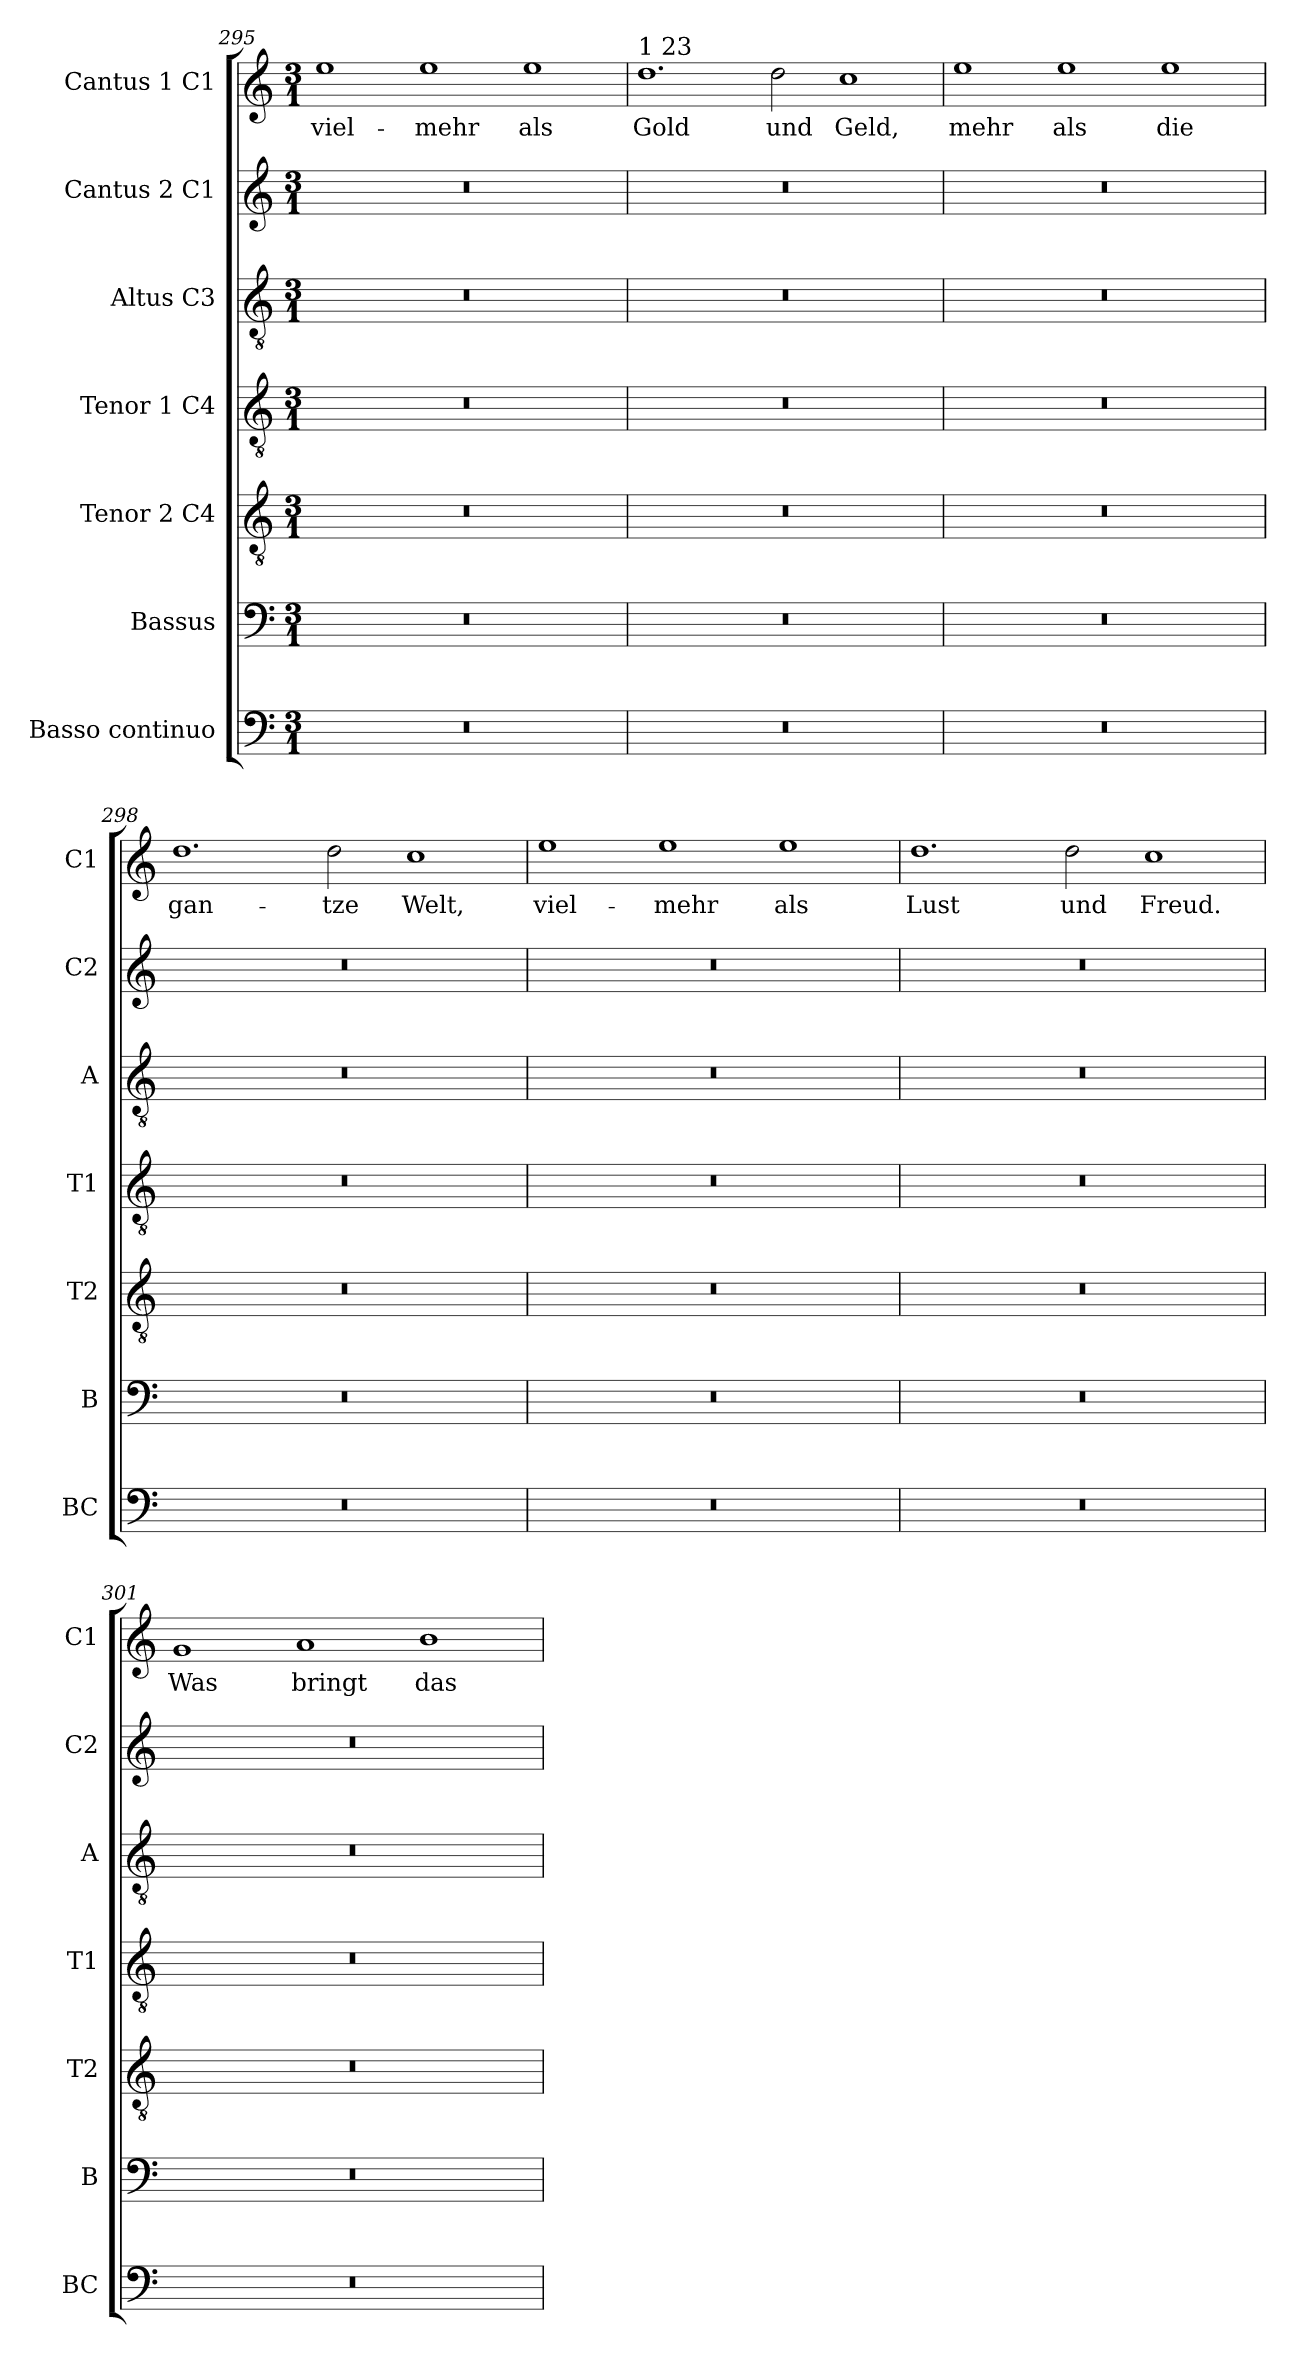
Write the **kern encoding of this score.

**kern	**kern	**kern	**kern	**kern	**kern	**kern	**text
*part7	*part6	*part5	*part4	*part3	*part2	*part1	*part1
*staff7	*staff6	*staff5	*staff4	*staff3	*staff2	*staff1	*staff1
*I"Basso continuo	*I"Bassus	*I"Tenor 2 C4	*I"Tenor 1 C4	*I"Altus C3	*I"Cantus 2 C1	*I"Cantus 1 C1	*
*I'BC	*I'B	*I'T2	*I'T1	*I'A	*I'C2	*I'C1	*
*clefF4	*clefF4	*clefGv2	*clefGv2	*clefGv2	*clefG2	*clefG2	*
*ITrd7c12	*	*	*	*	*	*	*
*k[]	*k[]	*k[]	*k[]	*k[]	*k[]	*k[]	*
*C:	*C:	*C:	*C:	*C:	*C:	*C:	*
*M3/1	*M3/1	*M3/1	*M3/1	*M3/1	*M3/1	*M3/1	*
=295	=295	=295	=295	=295	=295	=295	=295
!	!	!	!	!	!	!	!LO:LY:b
0.r	0.r	0.r	0.r	0.r	0.r	1ee	viel-
!	!	!	!	!	!	!	!LO:LY:b
.	.	.	.	.	.	1ee	-mehr
!	!	!	!	!	!	!	!LO:LY:b
.	.	.	.	.	.	1ee	als
!!LO:LB:g=z
=296	=296	=296	=296	=296	=296	=296	=296
!	!	!	!	!	!	!LO:TX:a:t=1 23	!
!	!	!	!	!	!	!	!LO:LY:b
0.r	0.r	0.r	0.r	0.r	0.r	1.dd	Gold
!	!	!	!	!	!	!	!LO:LY:b
.	.	.	.	.	.	2dd\	und
!	!	!	!	!	!	!	!LO:LY:b
.	.	.	.	.	.	1cc	Geld,
=297	=297	=297	=297	=297	=297	=297	=297
!	!	!	!	!	!	!	!LO:LY:b
0.r	0.r	0.r	0.r	0.r	0.r	1ee	mehr
!	!	!	!	!	!	!	!LO:LY:b
.	.	.	.	.	.	1ee	als
!	!	!	!	!	!	!	!LO:LY:b
.	.	.	.	.	.	1ee	die
=298	=298	=298	=298	=298	=298	=298	=298
!	!	!	!	!	!	!	!LO:LY:b
0.r	0.r	0.r	0.r	0.r	0.r	1.dd	gan-
!	!	!	!	!	!	!	!LO:LY:b
.	.	.	.	.	.	2dd\	-tze
!	!	!	!	!	!	!	!LO:LY:b
.	.	.	.	.	.	1cc	Welt,
=299	=299	=299	=299	=299	=299	=299	=299
!	!	!	!	!	!	!	!LO:LY:b
0.r	0.r	0.r	0.r	0.r	0.r	1ee	viel-
!	!	!	!	!	!	!	!LO:LY:b
.	.	.	.	.	.	1ee	-mehr
!	!	!	!	!	!	!	!LO:LY:b
.	.	.	.	.	.	1ee	als
=300	=300	=300	=300	=300	=300	=300	=300
!	!	!	!	!	!	!	!LO:LY:b
0.r	0.r	0.r	0.r	0.r	0.r	1.dd	Lust
!	!	!	!	!	!	!	!LO:LY:b
.	.	.	.	.	.	2dd\	und
!	!	!	!	!	!	!	!LO:LY:b
.	.	.	.	.	.	1cc	Freud.
=301	=301	=301	=301	=301	=301	=301	=301
!	!	!	!	!	!	!	!LO:LY:b
0.r	0.r	0.r	0.r	0.r	0.r	1g	Was
!	!	!	!	!	!	!	!LO:LY:b
.	.	.	.	.	.	1a	bringt
!	!	!	!	!	!	!	!LO:LY:b
.	.	.	.	.	.	1b	das
=	=	=	=	=	=	=	=
*-	*-	*-	*-	*-	*-	*-	*-
